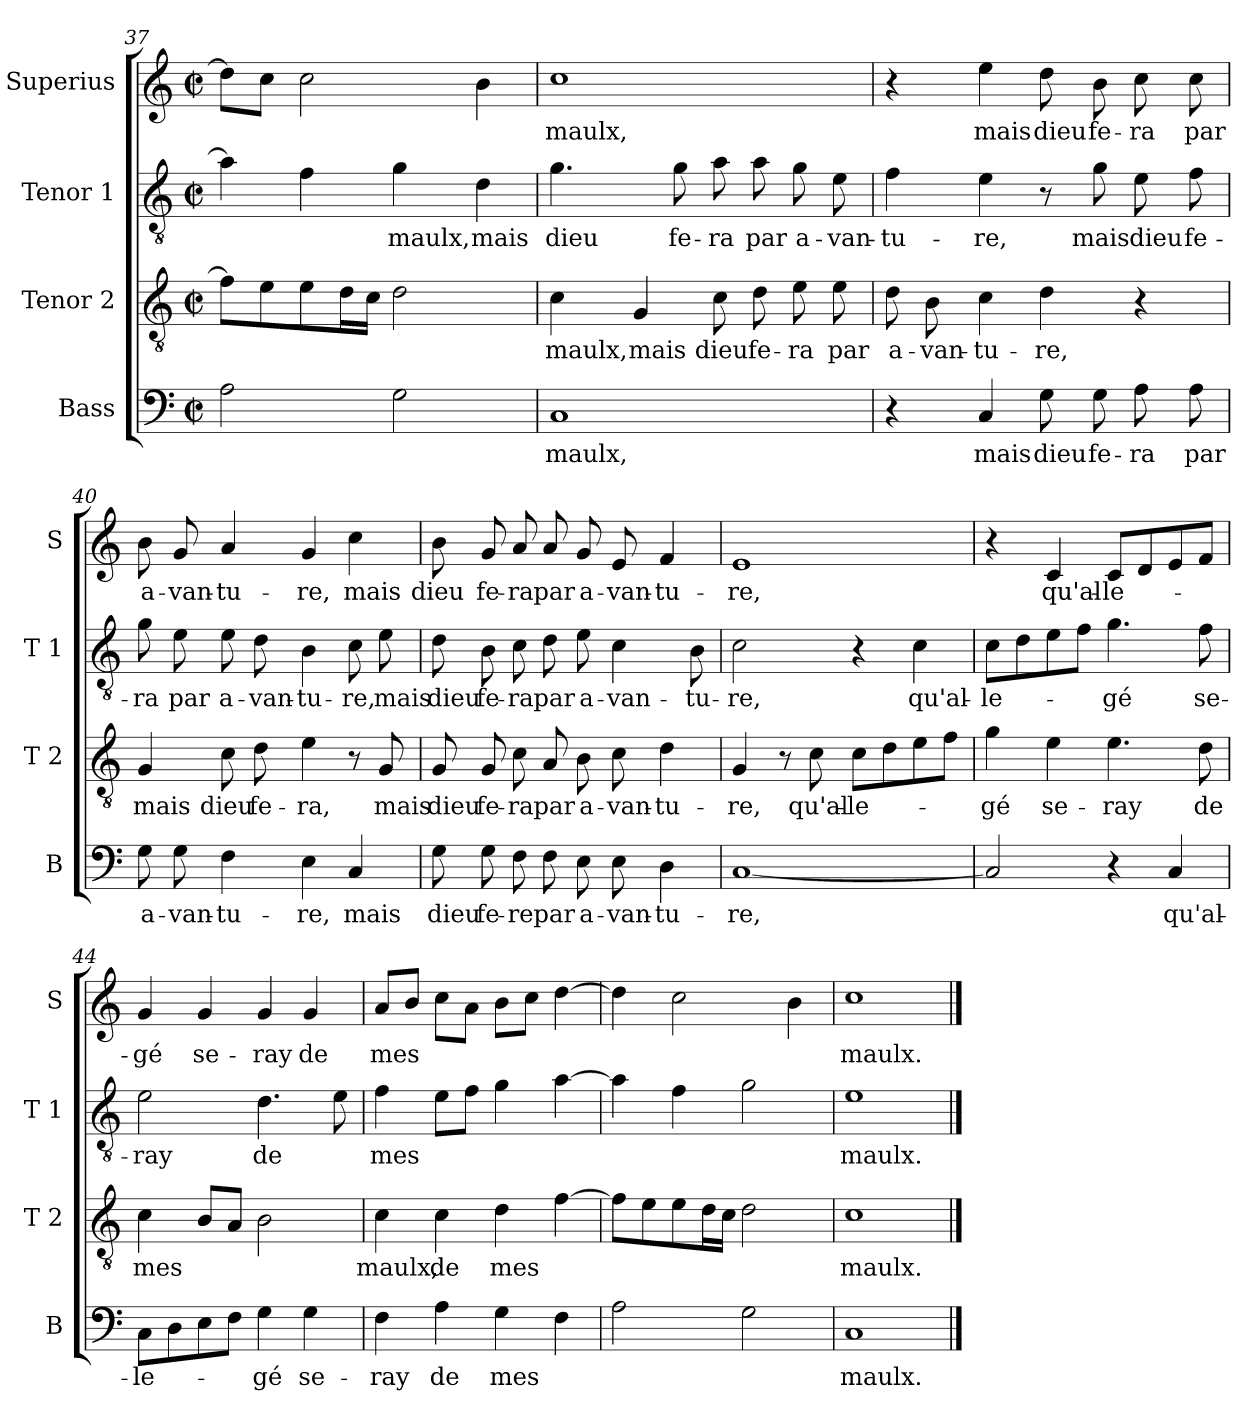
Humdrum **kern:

**kern	**text	**kern	**text	**kern	**text	**kern	**text
*part4	*part4	*part3	*part3	*part2	*part2	*part1	*part1
*staff4	*staff4	*staff3	*staff3	*staff2	*staff2	*staff1	*staff1
*I"Bass	*	*I"Tenor 2	*	*I"Tenor 1	*	*I"Superius	*
*I'B	*	*I'T 2	*	*I'T 1	*	*I'S	*
*clefF4	*	*clefGv2	*	*clefGv2	*	*clefG2	*
*k[]	*	*k[]	*	*k[]	*	*k[]	*
*C:	*	*C:	*	*C:	*	*C:	*
*M2/2	*	*M2/2	*	*M2/2	*	*M2/2	*
*met(c|)	*	*met(c|)	*	*met(c|)	*	*met(c|)	*
=37	=37	=37	=37	=37	=37	=37	=37
2A\	.	8f\L]	.	4a\]	.	8dd\L]	.
.	.	8e\	.	.	.	8cc\J	.
.	.	8e\	.	4f\	.	2cc\	.
.	.	16d\L	.	.	.	.	.
.	.	16c\JJ	.	.	.	.	.
2G\	.	2d\	.	4g\	maulx,	.	.
.	.	.	.	4d\	mais	4b\	.
=38	=38	=38	=38	=38	=38	=38	=38
1C	maulx,	4c\	-maulx,	4.g\	dieu	1cc	maulx,
.	.	4G/	mais	.	.	.	.
.	.	.	.	8g\	fe-	.	.
.	.	8c\	dieu	8a\	-ra	.	.
.	.	8d\	fe-	8a\	par	.	.
.	.	8e\	-ra	8g\	a-	.	.
.	.	8e\	par	8e\	-van-	.	.
!!LO:LB:g=z
=39	=39	=39	=39	=39	=39	=39	=39
4r	.	8d\	a-	4f\	-tu-	4r	.
.	.	8B\	-van-	.	.	.	.
4C/	mais	4c\	-tu-	4e\	-re,	4ee\	mais
8G\	dieu	4d\	-re,	8r	.	8dd\	dieu
8G\	fe-	.	.	8g\	mais	8b\	fe-
8A\	-ra	4r	.	8e\	dieu	8cc\	-ra
8A\	par	.	.	8f\	fe-	8cc\	par
=40	=40	=40	=40	=40	=40	=40	=40
8G\	a-	4G/	mais	8g\	-ra	8b\	a-
8G\	-van-	.	.	8e\	par	8g/	-van-
4F\	-tu-	8c\	dieu	8e\	a-	4a/	-tu-
.	.	8d\	fe-	8d\	-van-	.	.
4E\	-re,	4e\	-ra,	4B\	-tu-	4g/	-re,
4C/	mais	8r	.	8c\	-re,	4cc\	mais
.	.	8G/	mais	8e\	mais	.	.
=41	=41	=41	=41	=41	=41	=41	=41
8G\	dieu	8G/	dieu	8d\	dieu	8b\	dieu
8G\	fe-	8G/	fe-	8B\	fe-	8g/	fe-
8F\	-re	8c\	-ra	8c\	-ra	8a/	-ra
8F\	par	8A/	par	8d\	par	8a/	par
8E\	a-	8B\	a-	8e\	a-	8g/	a-
8E\	-van-	8c\	-van-	4c\	-van-	8e/	-van-
4D\	-tu-	4d\	-tu-	.	.	4f/	-tu-
.	.	.	.	8B\	-tu-	.	.
=42	=42	=42	=42	=42	=42	=42	=42
[1C	-re,	4G/	-re,	2c\	-re,	1e	-re,
.	.	8r	.	.	.	.	.
.	.	8c\	qu'al-	.	.	.	.
.	.	8c\L	-le-	4r	.	.	.
.	.	8d\	.	.	.	.	.
.	.	8e\	.	4c\	qu'al-	.	.
.	.	8f\J	.	.	.	.	.
!!LO:LB:g=z
=43	=43	=43	=43	=43	=43	=43	=43
2C/]	.	4g\	-gé	8c\L	-le-	4r	.
.	.	.	.	8d\	.	.	.
.	.	4e\	se-	8e\	.	4c/	qu'al-
.	.	.	.	8f\J	.	.	.
4r	.	4.e\	-ray	4.g\	-gé	8c/L	-le-
.	.	.	.	.	.	8d/	.
4C/	qu'al-	.	.	.	.	8e/	.
.	.	8d\	de	8f\	se-	8f/J	.
=44	=44	=44	=44	=44	=44	=44	=44
8C\L	-le-	4c\	mes	2e\	-ray	4g/	-gé
8D\	.	.	.	.	.	.	.
8E\	.	8B/L	.	.	.	4g/	se-
8F\J	.	8A/J	.	.	.	.	.
4G\	-gé	2B\	.	4.d\	de	4g/	-ray
4G\	se-	.	.	.	.	4g/	de
.	.	.	.	8e\	.	.	.
=45	=45	=45	=45	=45	=45	=45	=45
4F\	-ray	4c\	maulx,	4f\	mes	8a/L	mes
.	.	.	.	.	.	8b/J	.
4A\	de	4c\	de	8e\L	.	8cc\L	.
.	.	.	.	8f\J	.	8a\J	.
4G\	mes	4d\	mes	4g\	.	8b\L	.
.	.	.	.	.	.	8cc\J	.
4F\	.	[4f\	.	[4a\	.	[4dd\	.
=46	=46	=46	=46	=46	=46	=46	=46
2A\	.	8f\L]	.	4a\]	.	4dd\]	.
.	.	8e\	.	.	.	.	.
.	.	8e\	.	4f\	.	2cc\	.
.	.	16d\L	.	.	.	.	.
.	.	16c\JJ	.	.	.	.	.
2G\	.	2d\	.	2g\	.	.	.
.	.	.	.	.	.	4b\	.
=47	=47	=47	=47	=47	=47	=47	=47
1C	maulx.	1c	maulx.	1e	maulx.	1cc	maulx.
==	==	==	==	==	==	==	==
*-	*-	*-	*-	*-	*-	*-	*-
